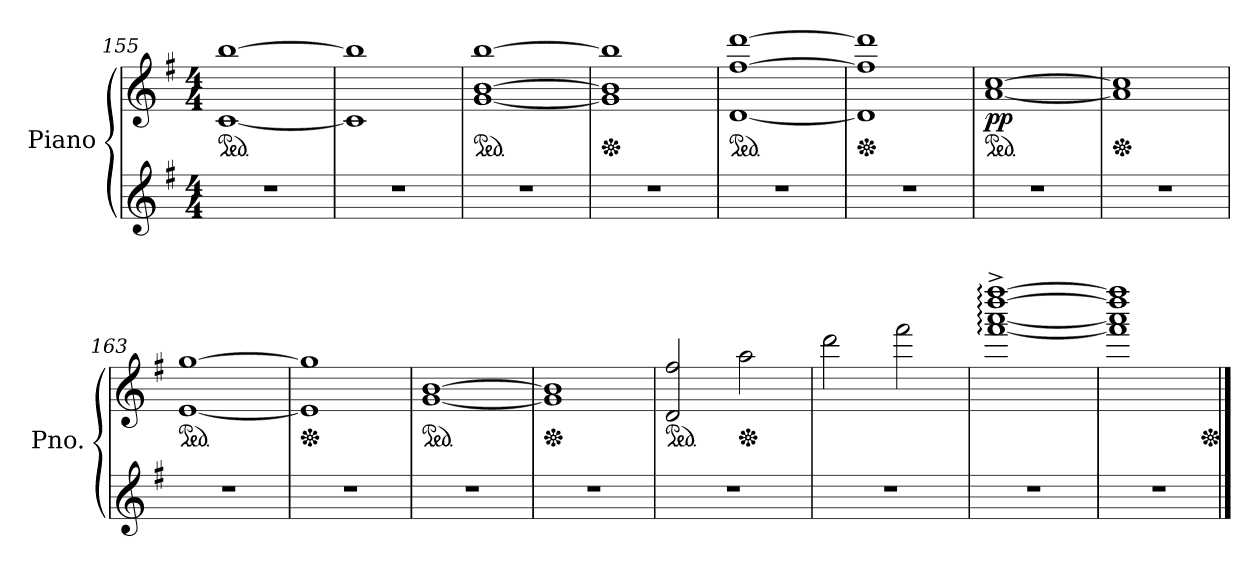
**kern	**kern	**dynam
*part1	*part1	*part1
*staff2	*staff1	*staff1/2
*I"Piano	*	*
*I'Pno.	*	*
*clefG2	*clefG2	*
*k[f#]	*k[f#]	*
*M4/4	*M4/4	*
*	*ped	*
=155	=155	=155
1r	[1c [1bb	.
=156	=156	=156
1r	1c] 1bb]	.
=157	=157	=157
*	*ped	*
1r	[1g [1b [1bb	.
=158	=158	=158
*	*Xped	*
1r	1g] 1b] 1bb]	.
=159	=159	=159
*	*ped	*
1r	[1d [1ff# [1ddd	.
=160	=160	=160
*	*Xped	*
1r	1d] 1ff#] 1ddd]	.
=161	=161	=161
*	*ped	*
!	!	!LO:DY:b
1r	[1a [1cc	pp
=162	=162	=162
*	*Xped	*
1r	1a] 1cc]	.
=163	=163	=163
*	*ped	*
1r	[1e [1gg	.
=164	=164	=164
*	*Xped	*
1r	1e] 1gg]	.
=165	=165	=165
*	*ped	*
1r	[1g [1b	.
!!LO:LB:g=z
=166	=166	=166
*	*Xped	*
1r	1g] 1b]	.
=167	=167	=167
*	*ped	*
1r	2d/ 2ff#/	.
*	*Xped	*
.	2aa\	.
=168	=168	=168
1r	2ddd\	.
.	2fff#\	.
=169	=169	=169
1r	[1fff#:^ [1aaa:^ [1dddd:^ [1ffff#:^	.
=170	=170	=170
1r	1fff#] 1aaa] 1dddd] 1ffff#]	.
*	*Xped	*
==	==	==
*-	*-	*-
